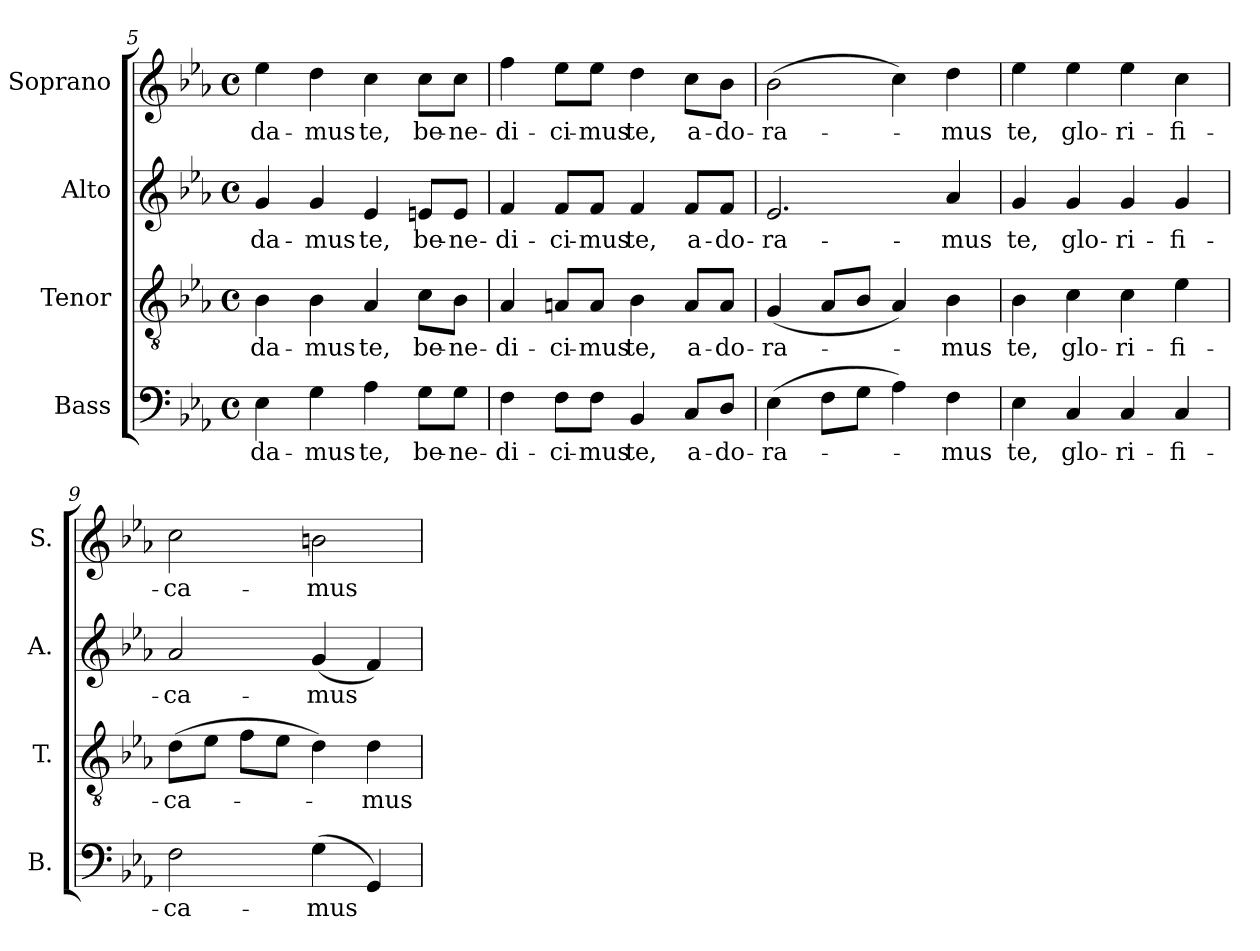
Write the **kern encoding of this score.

**kern	**text	**kern	**text	**kern	**text	**kern	**text
*part4	*part4	*part3	*part3	*part2	*part2	*part1	*part1
*staff4	*staff4	*staff3	*staff3	*staff2	*staff2	*staff1	*staff1
*I"Bass	*	*I"Tenor	*	*I"Alto	*	*I"Soprano	*
*I'B.	*	*I'T.	*	*I'A.	*	*I'S.	*
*clefF4	*	*clefGv2	*	*clefG2	*	*clefG2	*
*	*	*ITrd7c12	*	*	*	*	*
*k[b-e-a-]	*	*k[b-e-a-]	*	*k[b-e-a-]	*	*k[b-e-a-]	*
*E-:	*	*E-:	*	*E-:	*	*E-:	*
*M4/4	*	*M4/4	*	*M4/4	*	*M4/4	*
*met(c)	*	*met(c)	*	*met(c)	*	*met(c)	*
=5	=5	=5	=5	=5	=5	=5	=5
!	!LO:LY:b:color=#000000	!	!	!	!	!	!
!	!	!	!LO:LY:b:color=#000000	!	!	!	!
!	!	!	!	!	!LO:LY:b:color=#000000	!	!
!	!	!	!	!	!	!	!LO:LY:b:color=#000000
4E-i\	-da-	4BB-i\	-da-	4gi/	-da-	4ee-i\	-da-
!	!LO:LY:b:color=#000000	!	!	!	!	!	!
!	!	!	!LO:LY:b:color=#000000	!	!	!	!
!	!	!	!	!	!LO:LY:b:color=#000000	!	!
!	!	!	!	!	!	!	!LO:LY:b:color=#000000
4Gi\	-mus	4BB-i\	-mus	4gi/	-mus	4ddi\	-mus
!	!LO:LY:b:color=#000000	!	!	!	!	!	!
!	!	!	!LO:LY:b:color=#000000	!	!	!	!
!	!	!	!	!	!LO:LY:b:color=#000000	!	!
!	!	!	!	!	!	!	!LO:LY:b:color=#000000
4A-i\	te,	4AA-i/	te,	4e-i/	te,	4cci\	te,
!	!LO:LY:b:color=#000000	!	!	!	!	!	!
!	!	!	!LO:LY:b:color=#000000	!	!	!	!
!	!	!	!	!	!LO:LY:b:color=#000000	!	!
!	!	!	!	!	!	!	!LO:LY:b:color=#000000
8Gi\L	be-	8Ci\L	be-	8eni/L	be-	8cci\L	be-
!	!LO:LY:b:color=#000000	!	!	!	!	!	!
!	!	!	!LO:LY:b:color=#000000	!	!	!	!
!	!	!	!	!	!LO:LY:b:color=#000000	!	!
!	!	!	!	!	!	!	!LO:LY:b:color=#000000
8Gi\J	-ne-	8BB-i\J	-ne-	8ei/J	-ne-	8cci\J	-ne-
=6	=6	=6	=6	=6	=6	=6	=6
!	!LO:LY:b:color=#000000	!	!	!	!	!	!
!	!	!	!LO:LY:b:color=#000000	!	!	!	!
!	!	!	!	!	!LO:LY:b:color=#000000	!	!
!	!	!	!	!	!	!	!LO:LY:b:color=#000000
4Fi\	-di-	4AA-i/	-di-	4fi/	-di-	4ffi\	-di-
!	!LO:LY:b:color=#000000	!	!	!	!	!	!
!	!	!	!LO:LY:b:color=#000000	!	!	!	!
!	!	!	!	!	!LO:LY:b:color=#000000	!	!
!	!	!	!	!	!	!	!LO:LY:b:color=#000000
8Fi\L	-ci-	8AAni/L	-ci-	8fi/L	-ci-	8ee-i\L	-ci-
!	!LO:LY:b:color=#000000	!	!	!	!	!	!
!	!	!	!LO:LY:b:color=#000000	!	!	!	!
!	!	!	!	!	!LO:LY:b:color=#000000	!	!
!	!	!	!	!	!	!	!LO:LY:b:color=#000000
8Fi\J	-mus	8AAi/J	-mus	8fi/J	-mus	8ee-i\J	-mus
!	!LO:LY:b:color=#000000	!	!	!	!	!	!
!	!	!	!LO:LY:b:color=#000000	!	!	!	!
!	!	!	!	!	!LO:LY:b:color=#000000	!	!
!	!	!	!	!	!	!	!LO:LY:b:color=#000000
4BB-i/	te,	4BB-i\	te,	4fi/	te,	4ddi\	te,
!	!LO:LY:b:color=#000000	!	!	!	!	!	!
!	!	!	!LO:LY:b:color=#000000	!	!	!	!
!	!	!	!	!	!LO:LY:b:color=#000000	!	!
!	!	!	!	!	!	!	!LO:LY:b:color=#000000
8Ci/L	a-	8AAi/L	a-	8fi/L	a-	8cci\L	a-
!	!LO:LY:b:color=#000000	!	!	!	!	!	!
!	!	!	!LO:LY:b:color=#000000	!	!	!	!
!	!	!	!	!	!LO:LY:b:color=#000000	!	!
!	!	!	!	!	!	!	!LO:LY:b:color=#000000
8Di/J	-do-	8AAi/J	-do-	8fi/J	-do-	8b-i\J	-do-
!!LO:LB:g=z
=7	=7	=7	=7	=7	=7	=7	=7
!	!LO:LY:b:color=#000000	!	!	!	!	!	!
!	!	!	!LO:LY:b:color=#000000	!	!	!	!
!	!	!	!	!	!LO:LY:b:color=#000000	!	!
!	!	!	!	!	!	!	!LO:LY:b:color=#000000
(4E-i\	-ra-	(4GGi/	-ra-	2.e-i/	-ra-	(2b-i\	-ra-
8Fi\L	.	8AA-i/L	.	.	.	.	.
8Gi\J	.	8BB-i/J	.	.	.	.	.
4A-i\)	.	4AA-i/)	.	.	.	4cci\)	.
!	!LO:LY:b:color=#000000	!	!	!	!	!	!
!	!	!	!LO:LY:b:color=#000000	!	!	!	!
!	!	!	!	!	!LO:LY:b:color=#000000	!	!
!	!	!	!	!	!	!	!LO:LY:b:color=#000000
4Fi\	-mus	4BB-i\	-mus	4a-i/	-mus	4ddi\	-mus
=8	=8	=8	=8	=8	=8	=8	=8
!	!LO:LY:b:color=#000000	!	!	!	!	!	!
!	!	!	!LO:LY:b:color=#000000	!	!	!	!
!	!	!	!	!	!LO:LY:b:color=#000000	!	!
!	!	!	!	!	!	!	!LO:LY:b:color=#000000
4E-i\	te,	4BB-i\	te,	4gi/	te,	4ee-i\	te,
!	!LO:LY:b:color=#000000	!	!	!	!	!	!
!	!	!	!LO:LY:b:color=#000000	!	!	!	!
!	!	!	!	!	!LO:LY:b:color=#000000	!	!
!	!	!	!	!	!	!	!LO:LY:b:color=#000000
4Ci/	glo-	4Ci\	glo-	4gi/	glo-	4ee-i\	glo-
!	!LO:LY:b:color=#000000	!	!	!	!	!	!
!	!	!	!LO:LY:b:color=#000000	!	!	!	!
!	!	!	!	!	!LO:LY:b:color=#000000	!	!
!	!	!	!	!	!	!	!LO:LY:b:color=#000000
4Ci/	-ri-	4Ci\	-ri-	4gi/	-ri-	4ee-i\	-ri-
!	!LO:LY:b:color=#000000	!	!	!	!	!	!
!	!	!	!LO:LY:b:color=#000000	!	!	!	!
!	!	!	!	!	!LO:LY:b:color=#000000	!	!
!	!	!	!	!	!	!	!LO:LY:b:color=#000000
4Ci/	-fi-	4E-i\	-fi-	4gi/	-fi-	4cci\	-fi-
=9	=9	=9	=9	=9	=9	=9	=9
!	!LO:LY:b:color=#000000	!	!	!	!	!	!
!	!	!	!LO:LY:b:color=#000000	!	!	!	!
!	!	!	!	!	!LO:LY:b:color=#000000	!	!
!	!	!	!	!	!	!	!LO:LY:b:color=#000000
2Fi\	-ca-	(8Di\L	-ca-	2a-i/	-ca-	2cci\	-ca-
.	.	8E-i\J	.	.	.	.	.
.	.	8Fi\L	.	.	.	.	.
.	.	8E-i\J	.	.	.	.	.
!	!LO:LY:b:color=#000000	!	!	!	!	!	!
!	!	!	!	!	!LO:LY:b:color=#000000	!	!
!	!	!	!	!	!	!	!LO:LY:b:color=#000000
(4Gi\	-mus	4Di\)	.	(4gi/	-mus	2bni\	-mus
!	!	!	!LO:LY:b:color=#000000	!	!	!	!
4GGi/)	.	4Di\	-mus	4fi/)	.	.	.
=	=	=	=	=	=	=	=
*-	*-	*-	*-	*-	*-	*-	*-
